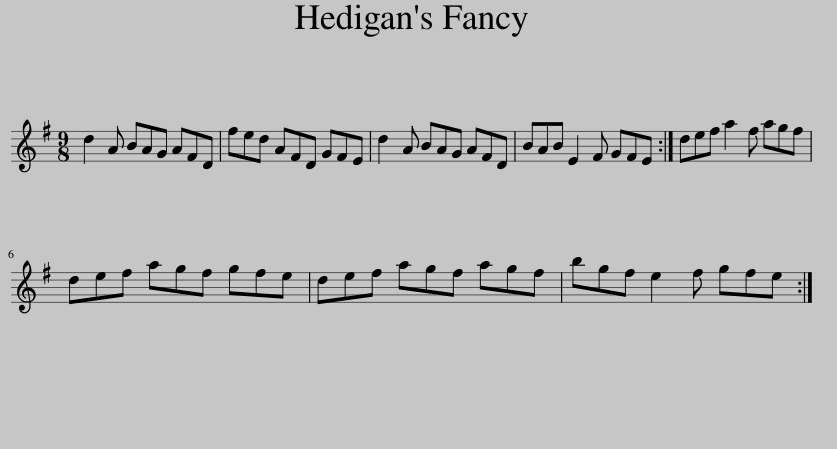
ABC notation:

X:1
L:1/8
M:9/8
I:linebreak $
K:G
V:1 treble
V:1
 d2 A BAG AFD | fed AFD GFE | d2 A BAG AFD | BAB E2 F GFE :| def a2 f agf |$ %5
 def agf gfe | def agf agf | bgf e2 f gfe :| %8
